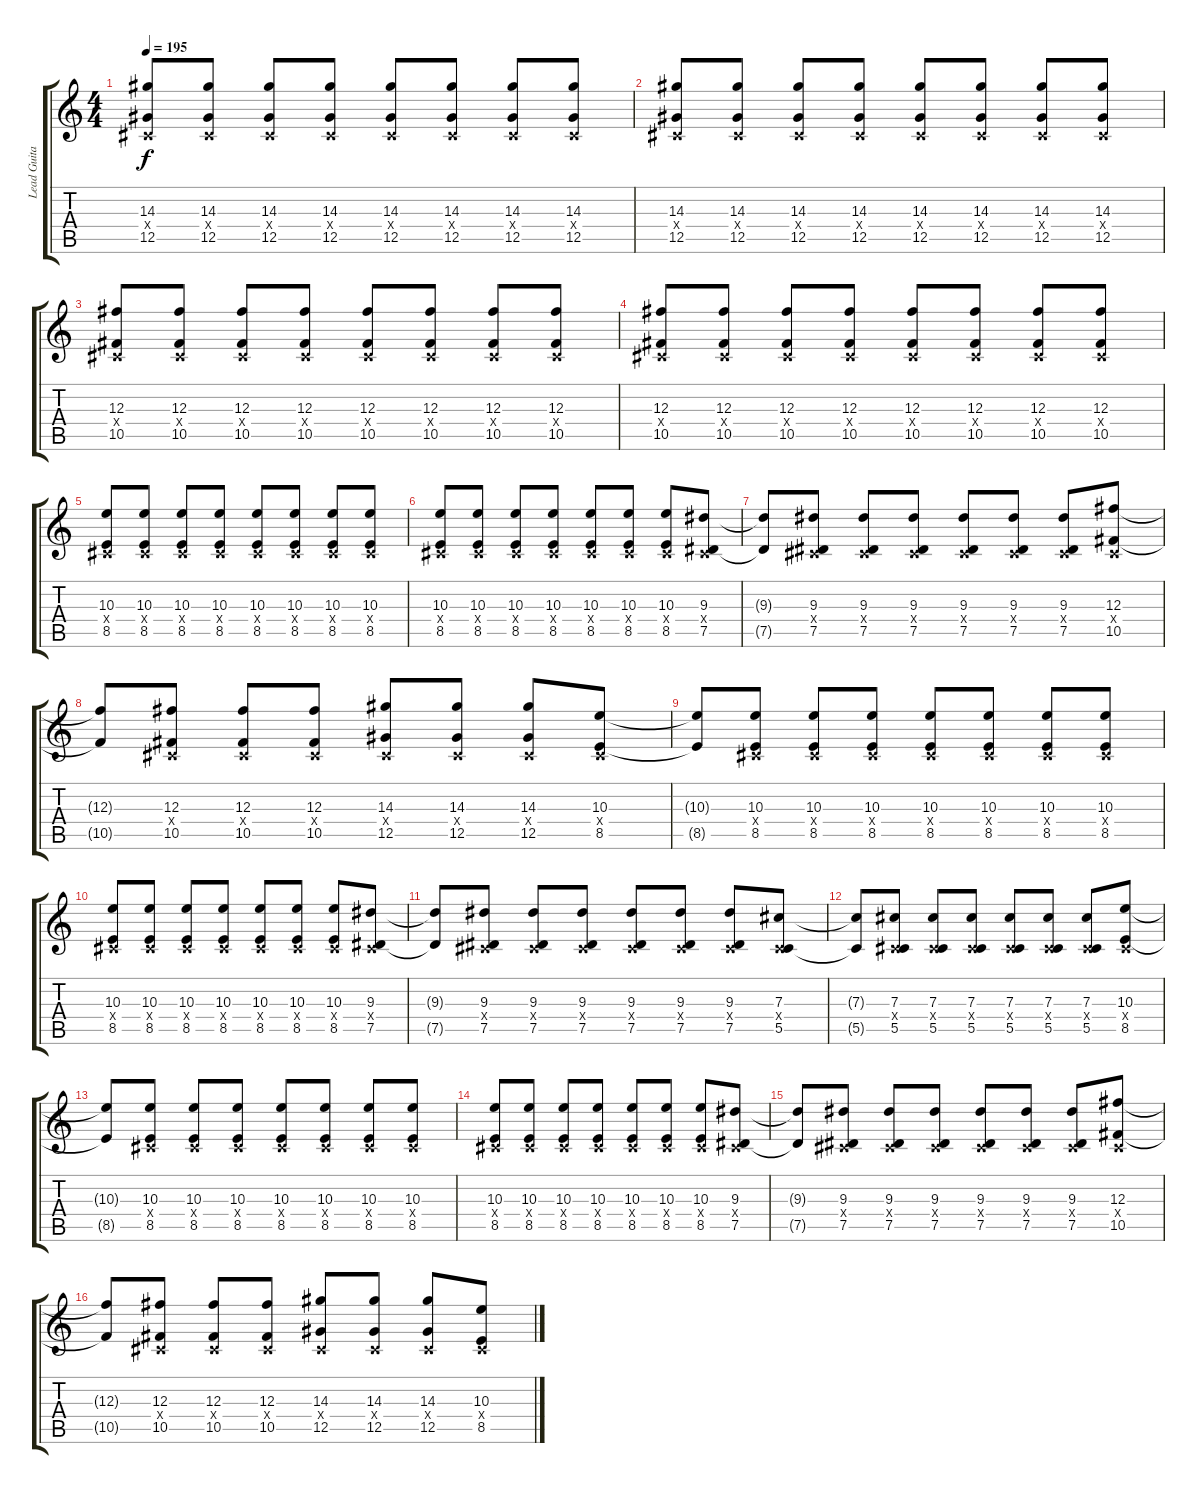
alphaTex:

\track ("Lead Guitar - Andrew Whiting" "Lead Guita") {instrument distortionguitar}
\staff {score tabs}
\tuning (Eb4 Bb3 Gb3 Db3 Ab2 Db2) {hide}
\ts (4 4)
\tempo 195
\clef g2
\ks c
(14.3 0.4{x} 12.5).8{dy f} (14.3 0.4{x} 12.5).8 (14.3 0.4{x} 12.5).8 (14.3 0.4{x} 12.5).8 (14.3 0.4{x} 12.5).8 (14.3 0.4{x} 12.5).8 (14.3 0.4{x} 12.5).8 (14.3 0.4{x} 12.5).8 |
(14.3 0.4{x} 12.5).8 (14.3 0.4{x} 12.5).8 (14.3 0.4{x} 12.5).8 (14.3 0.4{x} 12.5).8 (14.3 0.4{x} 12.5).8 (14.3 0.4{x} 12.5).8 (14.3 0.4{x} 12.5).8 (14.3 0.4{x} 12.5).8 |
(12.3 0.4{x} 10.5).8 (12.3 0.4{x} 10.5).8 (12.3 0.4{x} 10.5).8 (12.3 0.4{x} 10.5).8 (12.3 0.4{x} 10.5).8 (12.3 0.4{x} 10.5).8 (12.3 0.4{x} 10.5).8 (12.3 0.4{x} 10.5).8 |
(12.3 0.4{x} 10.5).8 (12.3 0.4{x} 10.5).8 (12.3 0.4{x} 10.5).8 (12.3 0.4{x} 10.5).8 (12.3 0.4{x} 10.5).8 (12.3 0.4{x} 10.5).8 (12.3 0.4{x} 10.5).8 (12.3 0.4{x} 10.5).8 |
(10.3 0.4{x} 8.5).8 (10.3 0.4{x} 8.5).8 (10.3 0.4{x} 8.5).8 (10.3 0.4{x} 8.5).8 (10.3 0.4{x} 8.5).8 (10.3 0.4{x} 8.5).8 (10.3 0.4{x} 8.5).8 (10.3 0.4{x} 8.5).8 |
(10.3 0.4{x} 8.5).8 (10.3 0.4{x} 8.5).8 (10.3 0.4{x} 8.5).8 (10.3 0.4{x} 8.5).8 (10.3 0.4{x} 8.5).8 (10.3 0.4{x} 8.5).8 (10.3 0.4{x} 8.5).8 (9.3 0.4{x} 7.5).8 |
(9.3{t} 7.5{t}).8 (9.3 0.4{x} 7.5).8 (9.3 0.4{x} 7.5).8 (9.3 0.4{x} 7.5).8 (9.3 0.4{x} 7.5).8 (9.3 0.4{x} 7.5).8 (9.3 0.4{x} 7.5).8 (12.3 0.4{x} 10.5).8 |
(12.3{t} 10.5{t}).8 (12.3 0.4{x} 10.5).8 (12.3 0.4{x} 10.5).8 (12.3 0.4{x} 10.5).8 (14.3 0.4{x} 12.5).8 (14.3 0.4{x} 12.5).8 (14.3 0.4{x} 12.5).8 (10.3 0.4{x} 8.5).8 |
(10.3{t} 8.5{t}).8 (10.3 0.4{x} 8.5).8 (10.3 0.4{x} 8.5).8 (10.3 0.4{x} 8.5).8 (10.3 0.4{x} 8.5).8 (10.3 0.4{x} 8.5).8 (10.3 0.4{x} 8.5).8 (10.3 0.4{x} 8.5).8 |
(10.3 0.4{x} 8.5).8 (10.3 0.4{x} 8.5).8 (10.3 0.4{x} 8.5).8 (10.3 0.4{x} 8.5).8 (10.3 0.4{x} 8.5).8 (10.3 0.4{x} 8.5).8 (10.3 0.4{x} 8.5).8 (9.3 0.4{x} 7.5).8 |
(9.3{t} 7.5{t}).8 (9.3 0.4{x} 7.5).8 (9.3 0.4{x} 7.5).8 (9.3 0.4{x} 7.5).8 (9.3 0.4{x} 7.5).8 (9.3 0.4{x} 7.5).8 (9.3 0.4{x} 7.5).8 (7.3 0.4{x} 5.5).8 |
(7.3{t} 5.5{t}).8 (7.3 0.4{x} 5.5).8 (7.3 0.4{x} 5.5).8 (7.3 0.4{x} 5.5).8 (7.3 0.4{x} 5.5).8 (7.3 0.4{x} 5.5).8 (7.3 0.4{x} 5.5).8 (10.3 0.4{x} 8.5).8 |
(10.3{t} 8.5{t}).8 (10.3 0.4{x} 8.5).8 (10.3 0.4{x} 8.5).8 (10.3 0.4{x} 8.5).8 (10.3 0.4{x} 8.5).8 (10.3 0.4{x} 8.5).8 (10.3 0.4{x} 8.5).8 (10.3 0.4{x} 8.5).8 |
(10.3 0.4{x} 8.5).8 (10.3 0.4{x} 8.5).8 (10.3 0.4{x} 8.5).8 (10.3 0.4{x} 8.5).8 (10.3 0.4{x} 8.5).8 (10.3 0.4{x} 8.5).8 (10.3 0.4{x} 8.5).8 (9.3 0.4{x} 7.5).8 |
(9.3{t} 7.5{t}).8 (9.3 0.4{x} 7.5).8 (9.3 0.4{x} 7.5).8 (9.3 0.4{x} 7.5).8 (9.3 0.4{x} 7.5).8 (9.3 0.4{x} 7.5).8 (9.3 0.4{x} 7.5).8 (12.3 0.4{x} 10.5).8 |
(12.3{t} 10.5{t}).8 (12.3 0.4{x} 10.5).8 (12.3 0.4{x} 10.5).8 (12.3 0.4{x} 10.5).8 (14.3 0.4{x} 12.5).8 (14.3 0.4{x} 12.5).8 (14.3 0.4{x} 12.5).8 (10.3 0.4{x} 8.5).8
